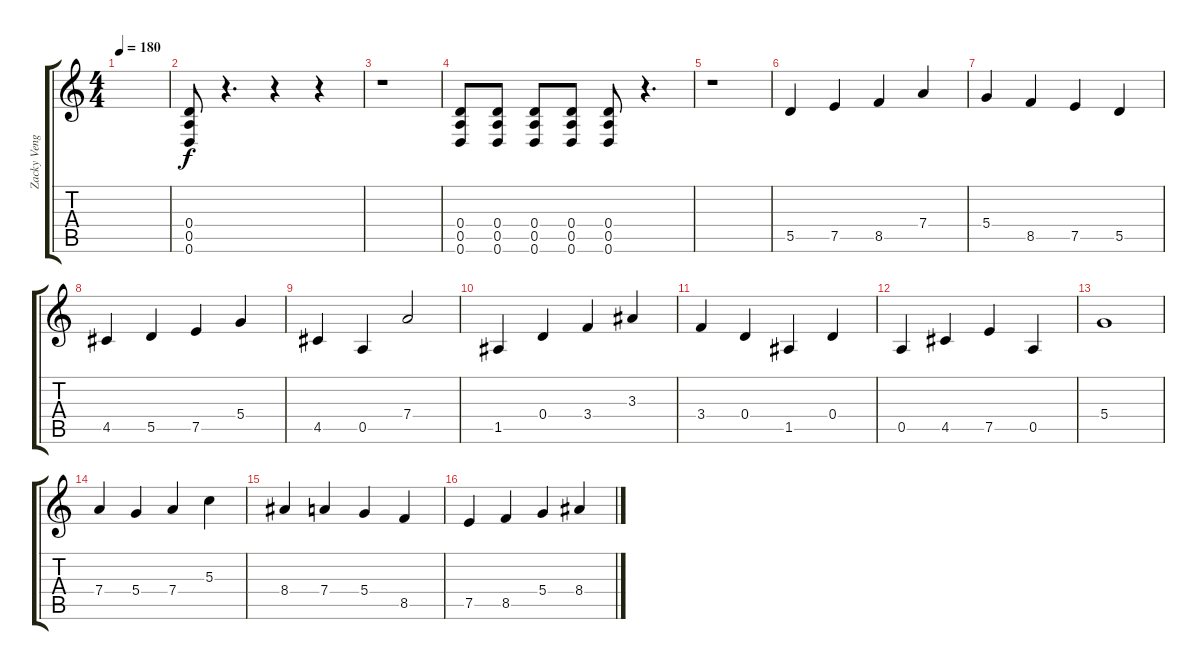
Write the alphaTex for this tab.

\track ("Zacky Vengeance" "Zacky Veng") {instrument distortionguitar}
\staff {score tabs}
\tuning (E4 B3 G3 D3 A2 D2) {hide}
\ts (4 4)
\tempo 180
\clef g2
\ks c
|
(0.4 0.5 0.6).8 r.4{d} r.4 r.4 |
r.1 |
(0.4 0.5 0.6).8 (0.4 0.5 0.6).8 (0.4 0.5 0.6).8 (0.4 0.5 0.6).8 (0.4 0.5 0.6).8 r.4{d} |
r.1 |
5.5.4 7.5.4 8.5.4 7.4.4 |
5.4.4 8.5.4 7.5.4 5.5.4 |
4.5.4 5.5.4 7.5.4 5.4.4 |
4.5.4 0.5.4 7.4.2 |
1.5.4 0.4.4 3.4.4 3.3.4 |
3.4.4 0.4.4 1.5.4 0.4.4 |
0.5.4 4.5.4 7.5.4 0.5.4 |
5.4.1 |
7.4.4 5.4.4 7.4.4 5.3.4 |
8.4.4 7.4.4 5.4.4 8.5.4 |
7.5.4 8.5.4 5.4.4 8.4.4
